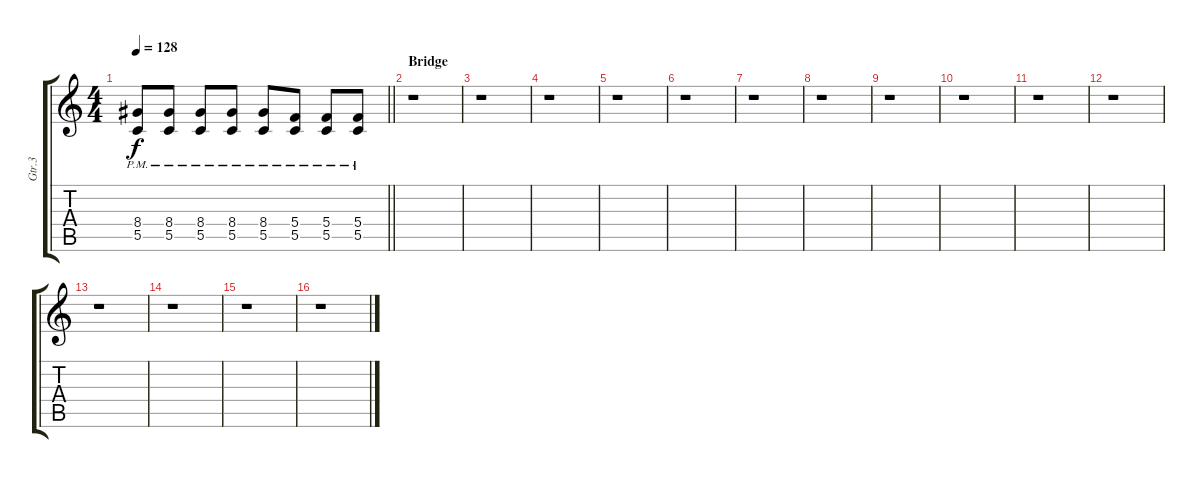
\track ("Gtr.3" "Gtr.3") {instrument electricguitarjazz}
\staff {score tabs}
\tuning (D4 A3 F3 C3 G2 C2) {hide}
\ts (4 4)
\tempo 128
\clef g2
\barLineRight lightlight
\ks c
(8.4{pm} 5.5{pm}).8{dy f} (8.4{pm} 5.5{pm}).8 (8.4{pm} 5.5{pm}).8 (8.4{pm} 5.5{pm}).8 (8.4{pm} 5.5{pm}).8 (5.4{pm} 5.5{pm}).8 (5.4{pm} 5.5{pm}).8 (5.4{pm} 5.5{pm}).8 |
\section ("" "Bridge")
r.1 |
r.1 |
r.1 |
r.1 |
r.1 |
r.1 |
r.1 |
r.1 |
r.1 |
r.1 |
r.1 |
r.1 |
r.1 |
r.1 |
r.1
